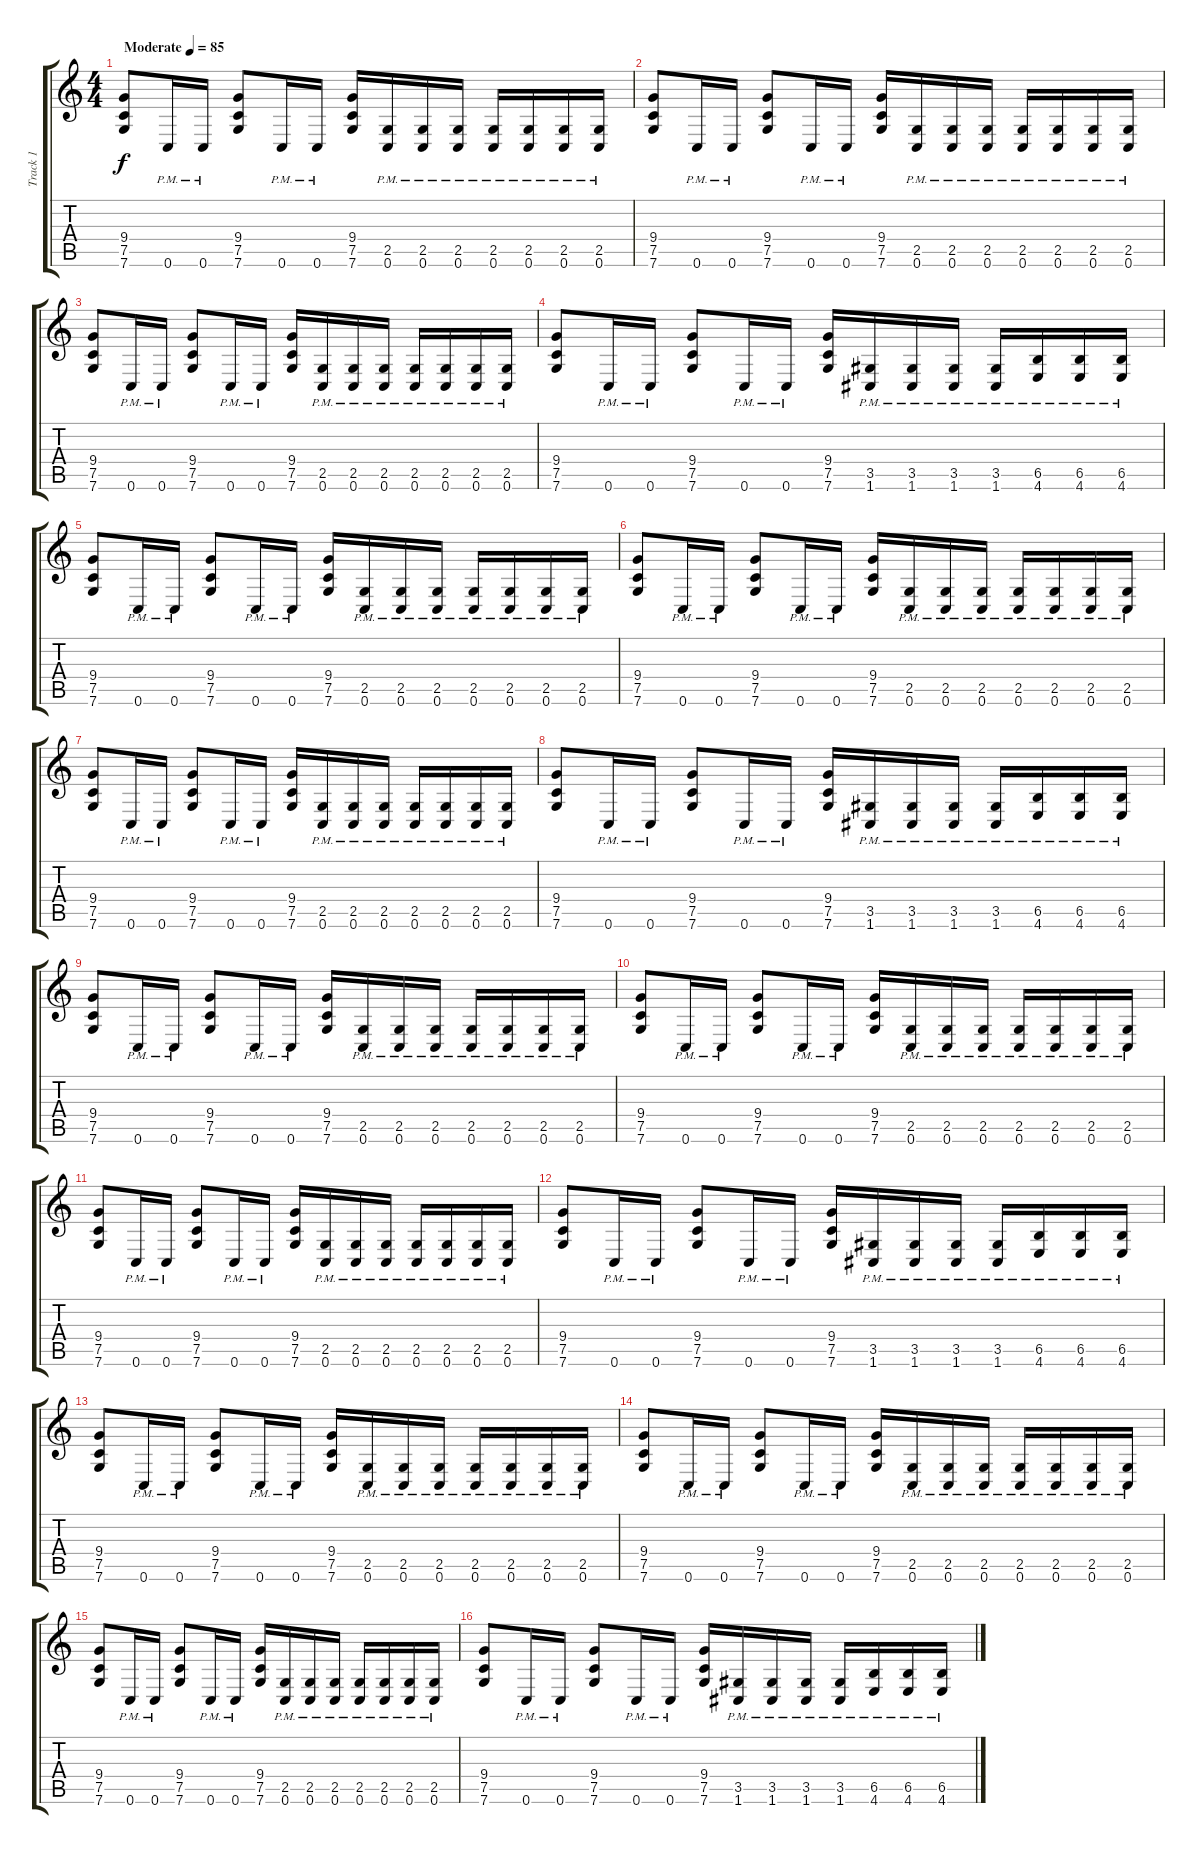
\track ("Track 1" "Track 1") {instrument distortionguitar}
\staff {score tabs}
\tuning (C4 G3 Eb3 Bb2 F2 C2) {hide}
\ts (4 4)
\tempo (85 "Moderate")
\clef g2
\ks c
(9.4 7.5 7.6).8{dy f instrument distortionguitar} 0.6{pm}.16 0.6{pm}.16 (9.4 7.5 7.6).8 0.6{pm}.16 0.6{pm}.16 (9.4 7.5 7.6).16 (2.5{pm} 0.6{pm}).16 (2.5{pm} 0.6{pm}).16 (2.5{pm} 0.6{pm}).16 (2.5{pm} 0.6{pm}).16 (2.5{pm} 0.6{pm}).16 (2.5{pm} 0.6{pm}).16 (2.5{pm} 0.6{pm}).16 |
(9.4 7.5 7.6).8 0.6{pm}.16 0.6{pm}.16 (9.4 7.5 7.6).8 0.6{pm}.16 0.6{pm}.16 (9.4 7.5 7.6).16 (2.5{pm} 0.6{pm}).16 (2.5{pm} 0.6{pm}).16 (2.5{pm} 0.6{pm}).16 (2.5{pm} 0.6{pm}).16 (2.5{pm} 0.6{pm}).16 (2.5{pm} 0.6{pm}).16 (2.5{pm} 0.6{pm}).16 |
(9.4 7.5 7.6).8 0.6{pm}.16 0.6{pm}.16 (9.4 7.5 7.6).8 0.6{pm}.16 0.6{pm}.16 (9.4 7.5 7.6).16 (2.5{pm} 0.6{pm}).16 (2.5{pm} 0.6{pm}).16 (2.5{pm} 0.6{pm}).16 (2.5{pm} 0.6{pm}).16 (2.5{pm} 0.6{pm}).16 (2.5{pm} 0.6{pm}).16 (2.5{pm} 0.6{pm}).16 |
(9.4 7.5 7.6).8 0.6{pm}.16 0.6{pm}.16 (9.4 7.5 7.6).8 0.6{pm}.16 0.6{pm}.16 (9.4 7.5 7.6).16 (3.5{pm} 1.6{pm}).16 (3.5{pm} 1.6{pm}).16 (3.5{pm} 1.6{pm}).16 (3.5{pm} 1.6{pm}).16 (6.5{pm} 4.6{pm}).16 (6.5{pm} 4.6{pm}).16 (6.5{pm} 4.6{pm}).16 |
(9.4 7.5 7.6).8 0.6{pm}.16 0.6{pm}.16 (9.4 7.5 7.6).8 0.6{pm}.16 0.6{pm}.16 (9.4 7.5 7.6).16 (2.5{pm} 0.6{pm}).16 (2.5{pm} 0.6{pm}).16 (2.5{pm} 0.6{pm}).16 (2.5{pm} 0.6{pm}).16 (2.5{pm} 0.6{pm}).16 (2.5{pm} 0.6{pm}).16 (2.5{pm} 0.6{pm}).16 |
(9.4 7.5 7.6).8 0.6{pm}.16 0.6{pm}.16 (9.4 7.5 7.6).8 0.6{pm}.16 0.6{pm}.16 (9.4 7.5 7.6).16 (2.5{pm} 0.6{pm}).16 (2.5{pm} 0.6{pm}).16 (2.5{pm} 0.6{pm}).16 (2.5{pm} 0.6{pm}).16 (2.5{pm} 0.6{pm}).16 (2.5{pm} 0.6{pm}).16 (2.5{pm} 0.6{pm}).16 |
(9.4 7.5 7.6).8 0.6{pm}.16 0.6{pm}.16 (9.4 7.5 7.6).8 0.6{pm}.16 0.6{pm}.16 (9.4 7.5 7.6).16 (2.5{pm} 0.6{pm}).16 (2.5{pm} 0.6{pm}).16 (2.5{pm} 0.6{pm}).16 (2.5{pm} 0.6{pm}).16 (2.5{pm} 0.6{pm}).16 (2.5{pm} 0.6{pm}).16 (2.5{pm} 0.6{pm}).16 |
(9.4 7.5 7.6).8 0.6{pm}.16 0.6{pm}.16 (9.4 7.5 7.6).8 0.6{pm}.16 0.6{pm}.16 (9.4 7.5 7.6).16 (3.5{pm} 1.6{pm}).16 (3.5{pm} 1.6{pm}).16 (3.5{pm} 1.6{pm}).16 (3.5{pm} 1.6{pm}).16 (6.5{pm} 4.6{pm}).16 (6.5{pm} 4.6{pm}).16 (6.5{pm} 4.6{pm}).16 |
(9.4 7.5 7.6).8 0.6{pm}.16 0.6{pm}.16 (9.4 7.5 7.6).8 0.6{pm}.16 0.6{pm}.16 (9.4 7.5 7.6).16 (2.5{pm} 0.6{pm}).16 (2.5{pm} 0.6{pm}).16 (2.5{pm} 0.6{pm}).16 (2.5{pm} 0.6{pm}).16 (2.5{pm} 0.6{pm}).16 (2.5{pm} 0.6{pm}).16 (2.5{pm} 0.6{pm}).16 |
(9.4 7.5 7.6).8 0.6{pm}.16 0.6{pm}.16 (9.4 7.5 7.6).8 0.6{pm}.16 0.6{pm}.16 (9.4 7.5 7.6).16 (2.5{pm} 0.6{pm}).16 (2.5{pm} 0.6{pm}).16 (2.5{pm} 0.6{pm}).16 (2.5{pm} 0.6{pm}).16 (2.5{pm} 0.6{pm}).16 (2.5{pm} 0.6{pm}).16 (2.5{pm} 0.6{pm}).16 |
(9.4 7.5 7.6).8 0.6{pm}.16 0.6{pm}.16 (9.4 7.5 7.6).8 0.6{pm}.16 0.6{pm}.16 (9.4 7.5 7.6).16 (2.5{pm} 0.6{pm}).16 (2.5{pm} 0.6{pm}).16 (2.5{pm} 0.6{pm}).16 (2.5{pm} 0.6{pm}).16 (2.5{pm} 0.6{pm}).16 (2.5{pm} 0.6{pm}).16 (2.5{pm} 0.6{pm}).16 |
(9.4 7.5 7.6).8 0.6{pm}.16 0.6{pm}.16 (9.4 7.5 7.6).8 0.6{pm}.16 0.6{pm}.16 (9.4 7.5 7.6).16 (3.5{pm} 1.6{pm}).16 (3.5{pm} 1.6{pm}).16 (3.5{pm} 1.6{pm}).16 (3.5{pm} 1.6{pm}).16 (6.5{pm} 4.6{pm}).16 (6.5{pm} 4.6{pm}).16 (6.5{pm} 4.6{pm}).16 |
(9.4 7.5 7.6).8 0.6{pm}.16 0.6{pm}.16 (9.4 7.5 7.6).8 0.6{pm}.16 0.6{pm}.16 (9.4 7.5 7.6).16 (2.5{pm} 0.6{pm}).16 (2.5{pm} 0.6{pm}).16 (2.5{pm} 0.6{pm}).16 (2.5{pm} 0.6{pm}).16 (2.5{pm} 0.6{pm}).16 (2.5{pm} 0.6{pm}).16 (2.5{pm} 0.6{pm}).16 |
(9.4 7.5 7.6).8 0.6{pm}.16 0.6{pm}.16 (9.4 7.5 7.6).8 0.6{pm}.16 0.6{pm}.16 (9.4 7.5 7.6).16 (2.5{pm} 0.6{pm}).16 (2.5{pm} 0.6{pm}).16 (2.5{pm} 0.6{pm}).16 (2.5{pm} 0.6{pm}).16 (2.5{pm} 0.6{pm}).16 (2.5{pm} 0.6{pm}).16 (2.5{pm} 0.6{pm}).16 |
(9.4 7.5 7.6).8 0.6{pm}.16 0.6{pm}.16 (9.4 7.5 7.6).8 0.6{pm}.16 0.6{pm}.16 (9.4 7.5 7.6).16 (2.5{pm} 0.6{pm}).16 (2.5{pm} 0.6{pm}).16 (2.5{pm} 0.6{pm}).16 (2.5{pm} 0.6{pm}).16 (2.5{pm} 0.6{pm}).16 (2.5{pm} 0.6{pm}).16 (2.5{pm} 0.6{pm}).16 |
(9.4 7.5 7.6).8 0.6{pm}.16 0.6{pm}.16 (9.4 7.5 7.6).8 0.6{pm}.16 0.6{pm}.16 (9.4 7.5 7.6).16 (3.5{pm} 1.6{pm}).16 (3.5{pm} 1.6{pm}).16 (3.5{pm} 1.6{pm}).16 (3.5{pm} 1.6{pm}).16 (6.5{pm} 4.6{pm}).16 (6.5{pm} 4.6{pm}).16 (6.5{pm} 4.6{pm}).16
